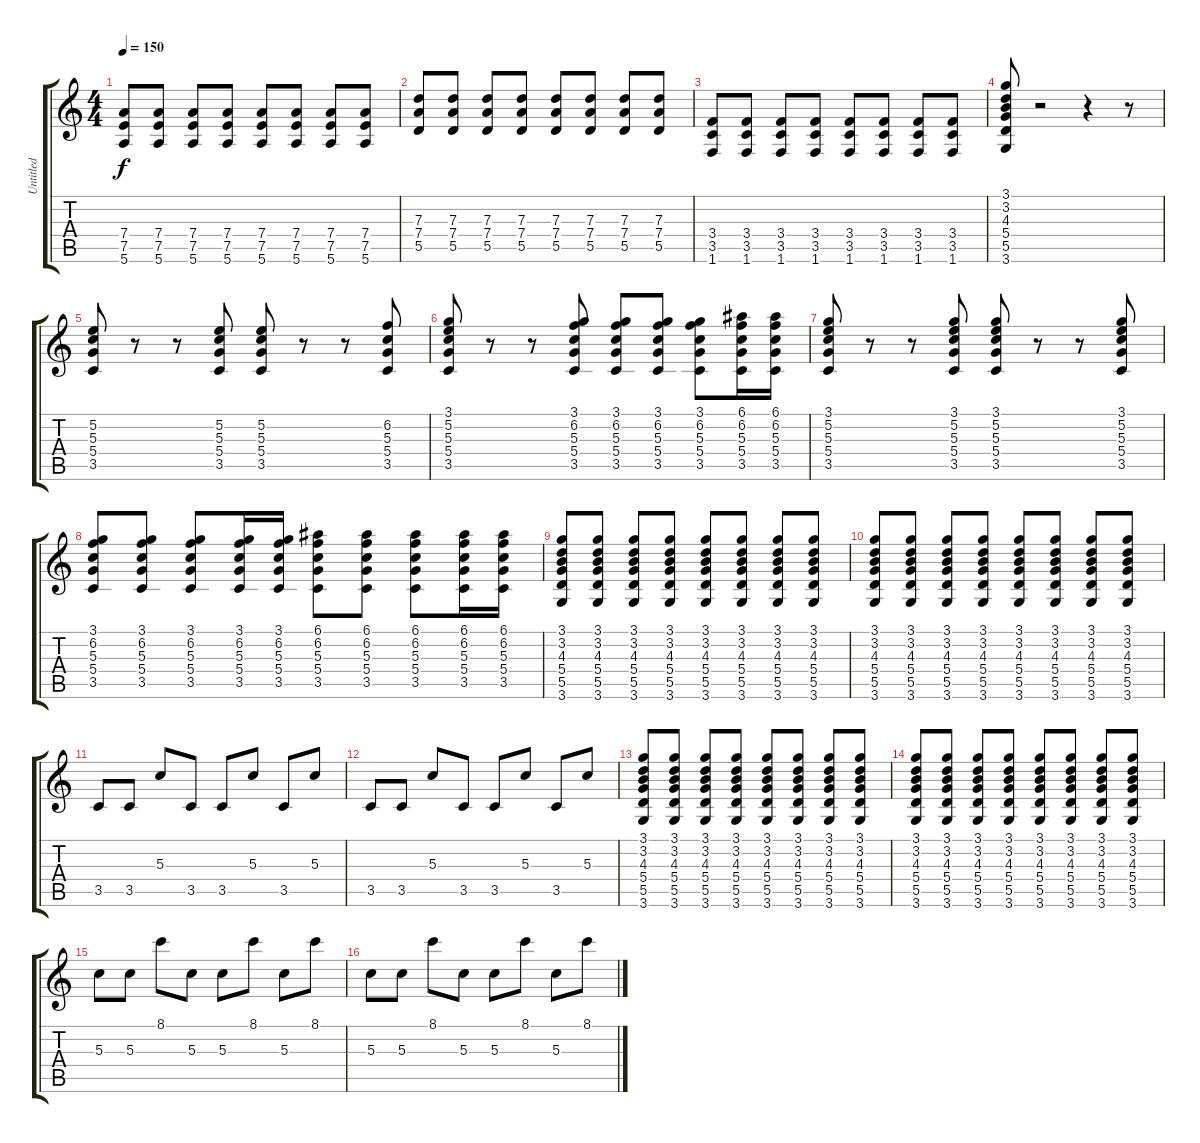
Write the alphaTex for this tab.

\track ("Untitled" "Untitled") {instrument overdrivenguitar}
\staff {score tabs}
\tuning (E4 B3 G3 D3 A2 E2) {hide}
\ts (4 4)
\tempo 150
\clef g2
\ks c
(7.4 7.5 5.6).8{dy f} (7.4 7.5 5.6).8 (7.4 7.5 5.6).8 (7.4 7.5 5.6).8 (7.4 7.5 5.6).8 (7.4 7.5 5.6).8 (7.4 7.5 5.6).8 (7.4 7.5 5.6).8 |
(7.3 7.4 5.5).8 (7.3 7.4 5.5).8 (7.3 7.4 5.5).8 (7.3 7.4 5.5).8 (7.3 7.4 5.5).8 (7.3 7.4 5.5).8 (7.3 7.4 5.5).8 (7.3 7.4 5.5).8 |
(3.4 3.5 1.6).8 (3.4 3.5 1.6).8 (3.4 3.5 1.6).8 (3.4 3.5 1.6).8 (3.4 3.5 1.6).8 (3.4 3.5 1.6).8 (3.4 3.5 1.6).8 (3.4 3.5 1.6).8 |
(3.1 3.2 4.3 5.4 5.5 3.6).8 r.2 r.4 r.8 |
(5.2 5.3 5.4 3.5).8 r.8 r.8 (5.2 5.3 5.4 3.5).8 (5.2 5.3 5.4 3.5).8 r.8 r.8 (6.2 5.3 5.4 3.5).8 |
(3.1 5.2 5.3 5.4 3.5).8 r.8 r.8 (3.1 6.2 5.3 5.4 3.5).8 (3.1 6.2 5.3 5.4 3.5).8 (3.1 6.2 5.3 5.4 3.5).8 (3.1 6.2 5.3 5.4 3.5).8 (6.1 6.2 5.3 5.4 3.5).16 (6.1 6.2 5.3 5.4 3.5).16 |
(3.1 5.2 5.3 5.4 3.5).8 r.8 r.8 (3.1 5.2 5.3 5.4 3.5).8 (3.1 5.2 5.3 5.4 3.5).8 r.8 r.8 (3.1 5.2 5.3 5.4 3.5).8 |
(3.1 6.2 5.3 5.4 3.5).8 (3.1 6.2 5.3 5.4 3.5).8 (3.1 6.2 5.3 5.4 3.5).8 (3.1 6.2 5.3 5.4 3.5).16 (3.1 6.2 5.3 5.4 3.5).16 (6.1 6.2 5.3 5.4 3.5).8 (6.1 6.2 5.3 5.4 3.5).8 (6.1 6.2 5.3 5.4 3.5).8 (6.1 6.2 5.3 5.4 3.5).16 (6.1 6.2 5.3 5.4 3.5).16 |
(3.1 3.2 4.3 5.4 5.5 3.6).8 (3.1 3.2 4.3 5.4 5.5 3.6).8 (3.1 3.2 4.3 5.4 5.5 3.6).8 (3.1 3.2 4.3 5.4 5.5 3.6).8 (3.1 3.2 4.3 5.4 5.5 3.6).8 (3.1 3.2 4.3 5.4 5.5 3.6).8 (3.1 3.2 4.3 5.4 5.5 3.6).8 (3.1 3.2 4.3 5.4 5.5 3.6).8 |
(3.1 3.2 4.3 5.4 5.5 3.6).8 (3.1 3.2 4.3 5.4 5.5 3.6).8 (3.1 3.2 4.3 5.4 5.5 3.6).8 (3.1 3.2 4.3 5.4 5.5 3.6).8 (3.1 3.2 4.3 5.4 5.5 3.6).8 (3.1 3.2 4.3 5.4 5.5 3.6).8 (3.1 3.2 4.3 5.4 5.5 3.6).8 (3.1 3.2 4.3 5.4 5.5 3.6).8 |
3.5.8 3.5.8 5.3.8 3.5.8 3.5.8 5.3.8 3.5.8 5.3.8 |
3.5.8 3.5.8 5.3.8 3.5.8 3.5.8 5.3.8 3.5.8 5.3.8 |
(3.1 3.2 4.3 5.4 5.5 3.6).8 (3.1 3.2 4.3 5.4 5.5 3.6).8 (3.1 3.2 4.3 5.4 5.5 3.6).8 (3.1 3.2 4.3 5.4 5.5 3.6).8 (3.1 3.2 4.3 5.4 5.5 3.6).8 (3.1 3.2 4.3 5.4 5.5 3.6).8 (3.1 3.2 4.3 5.4 5.5 3.6).8 (3.1 3.2 4.3 5.4 5.5 3.6).8 |
(3.1 3.2 4.3 5.4 5.5 3.6).8 (3.1 3.2 4.3 5.4 5.5 3.6).8 (3.1 3.2 4.3 5.4 5.5 3.6).8 (3.1 3.2 4.3 5.4 5.5 3.6).8 (3.1 3.2 4.3 5.4 5.5 3.6).8 (3.1 3.2 4.3 5.4 5.5 3.6).8 (3.1 3.2 4.3 5.4 5.5 3.6).8 (3.1 3.2 4.3 5.4 5.5 3.6).8 |
5.3.8 5.3.8 8.1.8 5.3.8 5.3.8 8.1.8 5.3.8 8.1.8 |
5.3.8 5.3.8 8.1.8 5.3.8 5.3.8 8.1.8 5.3.8 8.1.8
